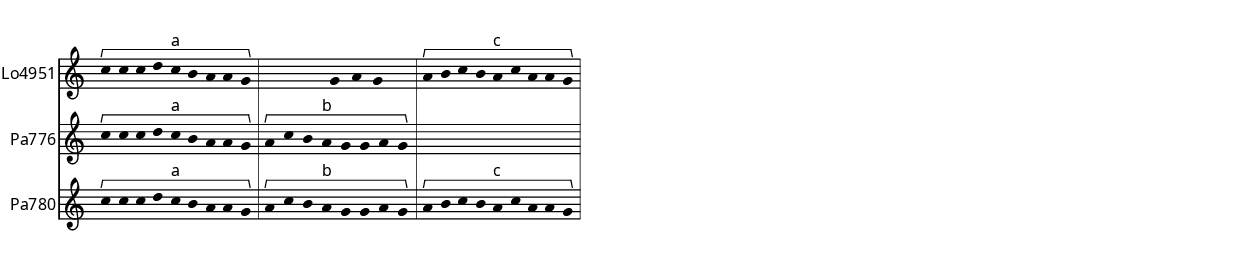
\version "2.11.60"
% this is the latest development version. The file should work on earlier
% versions too, although the compiler may complain. Change to your own
% version number, or upgrade your installation.
%
% Everything after a "%" is a comment, which is ignored in the output.
% 
% To generate png files suitable for inclusion, open the console (on
% windows: Win-r), move to the directory with your files,  and type 
%
% lilypond -dbackend=eps -dno-gs-load-fonts -dinclude-eps-fonts --png -dresolution=600 <filename>.ly 
%======================================================================


\header {
  title = ""
	subtitle = ""
	subsubtitle = ""
	composer = ""
	poet = ""
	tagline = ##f
}

% This setting corresponds to the mystaffsize variable defined in layout
% section below.
#(set-global-staff-size 14) 

genStuff = {
	\key c\major
	\time 4/4
}

%======================================================================
% The following sections are "variables" with the different melodies,
% defined here and entered into the score later on. This is a convenience
% to make the file easier to read. It is not strictly necessary -- it could
% all have been written directly into the \score section, but it is more
% organized this way.
% 
% I've found it most convenient in situations like this, with several
% different melodic versions of possibly different length vertically
% aligned, to use tuplets (defined with "\times x/y {}").
%
% \startGroup and \stopGroup are for the brackets. The \markup command is a
% hack to get the label in place; here, it's tied to a note within the
% bracket. I haven't figured out how to tie them to the brackets
% themselves. "^" means: place above staff. "_" would place it below.
%======================================================================

Lo = \relative c'' {
	\genStuff
	\clef treble
	\set Staff.instrumentName = "Lo4951"
	
	\times 4/9 { c\startGroup c c d c^\markup{a} b a a g\stopGroup }
	\times 4/7 { s s s g a g s }
	\times 4/9 { a\startGroup b c b a^\markup{c} c a a g\stopGroup }
}

PaA = \relative c'' {
	\set Staff.instrumentName = "Pa776"
	\genStuff
	\clef treble

	\times 4/9 { c\startGroup c c d c^\markup{a} b a a g\stopGroup }
	\times 4/8 { a\startGroup c b a^\markup{b} g g a g\stopGroup }
	s1
}

PaB = \relative c'' {
  \genStuff
	\clef treble
	\set Staff.instrumentName = "Pa780"

	\times 4/9 { c4\startGroup c c d c^\markup{a} b a a g\stopGroup }
	\times 4/8 { a\startGroup c b a^\markup{b} g g a g\stopGroup }
	\times 4/9 { a\startGroup b c b a^\markup{c} c a a g\stopGroup }

}

textA = \lyricmode { 
%======================================================================
% if you want text in the examples, fill them in here, syllables separated
% with <space>--<space>, and add "\new Lyrics \textA" (etc.) at the place
% in the score declaration below where you want the text to appear
%======================================================================
}

%======================================================================
% Here, the variables defined above are entered into the score. The <<...>>
% indicates "polyphonic music", i.e. separate staves.
%======================================================================

\score {
	\new StaffGroup {
	<<
	  \new Staff \Lo
	  %\new Lyrics \textA
	  \new Staff \PaA
	  \new Staff \PaB
	  >>
	}

%======================================================================
% Everything below this point is settings to override standard notation to
% get stemless notes etc., and to get a layout which you can copy to
% all the different files. Even better: save it in a separate file in the
% same directory as the music files, e.g. layout.ly and add the line 

% \include "layout.ly"

% at this point. Then, if you want to make changes, you can do them in one
% place instead of in every single file.
%
% You will need to change the font tree, since you won't have these fonts
% installed. They are the serif, the sans-serif, and the monospaced fonts,
% in that order.
%======================================================================

\layout {
	indent = 0\cm
	ragged-last = ##t
	myStaffSize = #14 
	#(define fonts 
			(make-pango-font-tree
			"JensonOSN"
			"Futura Bk BT"
			"Lucida Console"
			(/ myStaffSize 20)))
	line-width = 11.75\cm
	left-margin = 2\mm
	ragged-bottom = ##t
	ragged-bottom-last = ##t
	between-system-space = 9\mm
	paper-width = 12\cm
	paper-height = 20\cm
	page-top-space = 0\cm
	head-separation = 0\cm
	evenFooterMarkup = ##f
	oddFooterMarkup = ##f
	oddHeaderMarkup = ##f
	evenHeaderMarkup = ##f
	bookTitleMarkup = ##f
	scoreTitleMarkup = ##f
	\context { 
		\Voice 
			\remove "Stem_engraver" 
			\remove "Tuplet_engraver"
			\override NoteHead #'style = #'baroque
			\remove "Note_spacing_engraver"
	}
	\context {
		\Staff
			\remove "Time_signature_engraver"
			%\override BarLine #'X-extent = #'(-1 . 1)
			\consists "Horizontal_bracket_engraver" 

	}
	\context {
		\Score
			\override HorizontalBracket #'direction = #1
			\override HorizontalBracket #'bracket-flare = #'(0.2 . 0.2)
			\override BarLine #'hair-thickness = #0.5
			\override BarNumber  #'padding = #2
	}
	\context {
		\StaffGroup 
			\remove "System_start_delimiter_engraver"
	}
  } % this brace ends the \layout section
} % this brace ends the \score section
